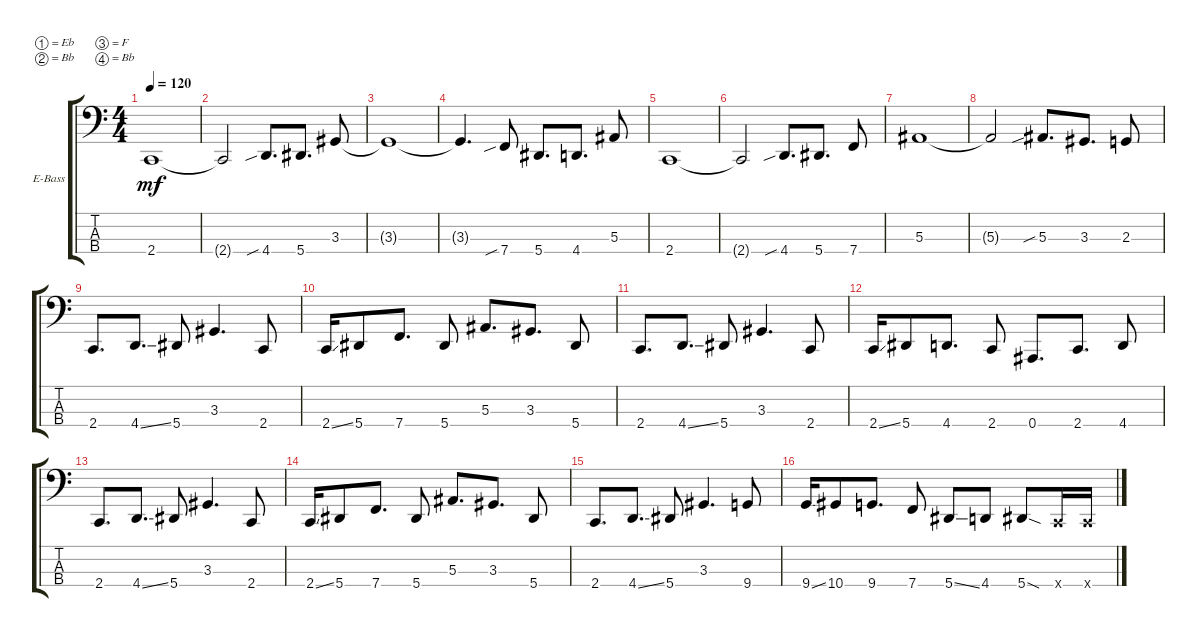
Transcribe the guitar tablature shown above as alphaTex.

\defaultSystemsLayout 4
\bracketExtendMode groupsimilarinstruments
\firstSystemTrackNameOrientation horizontal
\otherSystemsTrackNameOrientation horizontal
\track ("Reita" "E-Bass") {instrument electricbassfinger}
\staff {score tabs}
\tuning (Eb2 Bb1 F1 Bb0)
\ts (4 4)
\tempo 120
\clef f4
\ks c
2.4.1{dy mf} |
2.4{t}.2 4.4{sib}.8{d} 5.4.8{d} 3.3.8 |
3.3{t}.1 |
3.3{t}.4{d} 7.4{sib}.8 5.4.8{d} 4.4.8{d} 5.3.8 |
2.4.1 |
2.4{t}.2 4.4{sib}.8{d} 5.4.8{d} 7.4.8 |
5.3.1 |
5.3{t}.2 5.3{sib}.8{d} 3.3.8{d} 2.3.8 |
2.4.8{d} 4.4{ss}.8{d} 5.4.8 3.3.4{d} 2.4.8 |
2.4{ss}.16 5.4.8 7.4.8{d} 5.4.8 5.3.8{d} 3.3.8{d} 5.4.8 |
2.4.8{d} 4.4{ss}.8{d} 5.4.8 3.3.4{d} 2.4.8 |
2.4{ss}.16 5.4.8 4.4.8{d} 2.4.8 0.4.8{d} 2.4.8{d} 4.4.8 |
2.4.8{d} 4.4{ss}.8{d} 5.4.8 3.3.4{d} 2.4.8 |
2.4{ss}.16 5.4.8 7.4.8{d} 5.4.8 5.3.8{d} 3.3.8{d} 5.4.8 |
2.4.8{d} 4.4{ss}.8{d} 5.4.8 3.3.4{d} 9.4.8 |
9.4{ss}.16 10.4.8 9.4.8{d} 7.4.8 5.4{ss}.8 4.4.8 5.4{sod}.8 2.4{x}.16 2.4{x}.16
